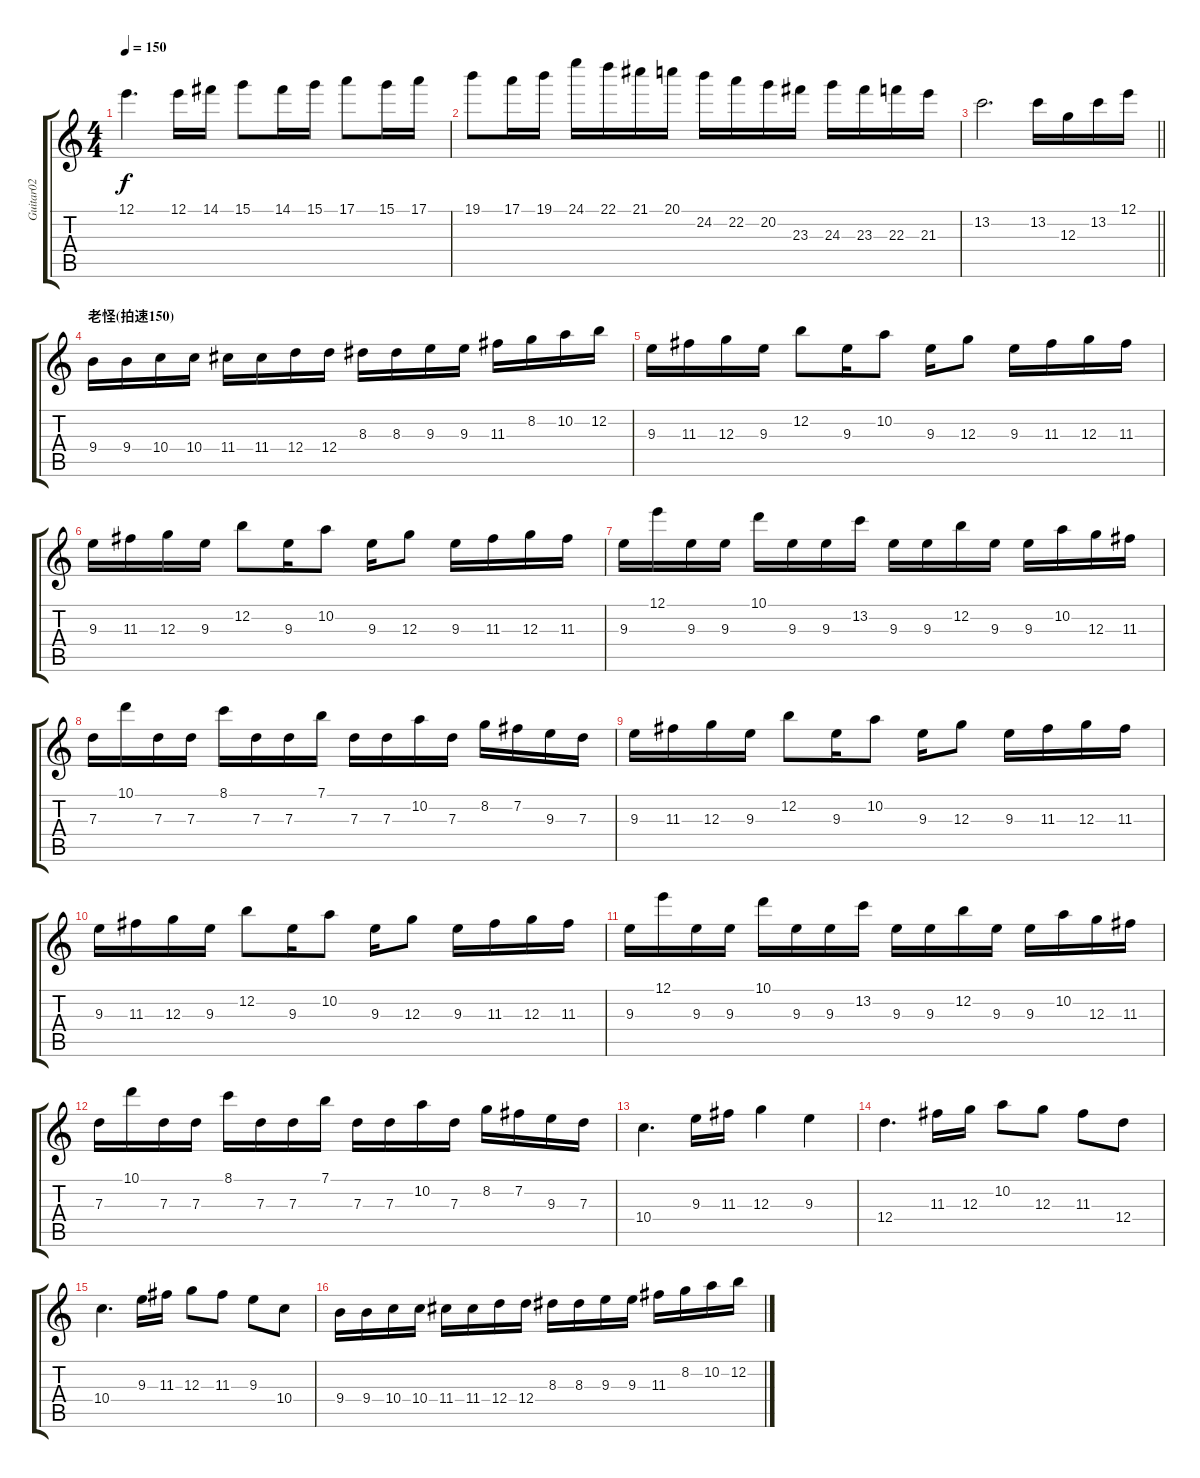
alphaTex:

\track ("Guitar02" "Guitar02") {instrument distortionguitar}
\staff {score tabs}
\tuning (E4 B3 G3 D3 A2 E2) {hide}
\ts (4 4)
\tempo 150
\clef g2
\ks c
12.1.4{d dy f} 12.1.16 14.1.16 15.1.8 14.1.16 15.1.16 17.1.8 15.1.16 17.1.16 |
19.1.8 17.1.16 19.1.16 24.1.16 22.1.16 21.1.16 20.1.16 24.2.16 22.2.16 20.2.16 23.3.16 24.3.16 23.3.16 22.3.16 21.3.16 |
\barLineRight lightlight
13.2.2{d} 13.2.16 12.3.16 13.2.16 12.1.16 |
\section ("" "老怪(拍速150)")
9.4.16 9.4.16 10.4.16 10.4.16 11.4.16 11.4.16 12.4.16 12.4.16 8.3.16 8.3.16 9.3.16 9.3.16 11.3.16 8.2.16 10.2.16 12.2.16 |
9.3.16 11.3.16 12.3.16 9.3.16 12.2.8 9.3.16 10.2.8 9.3.16 12.3.8 9.3.16 11.3.16 12.3.16 11.3.16 |
9.3.16 11.3.16 12.3.16 9.3.16 12.2.8 9.3.16 10.2.8 9.3.16 12.3.8 9.3.16 11.3.16 12.3.16 11.3.16 |
9.3.16 12.1.16 9.3.16 9.3.16 10.1.16 9.3.16 9.3.16 13.2.16 9.3.16 9.3.16 12.2.16 9.3.16 9.3.16 10.2.16 12.3.16 11.3.16 |
7.3.16 10.1.16 7.3.16 7.3.16 8.1.16 7.3.16 7.3.16 7.1.16 7.3.16 7.3.16 10.2.16 7.3.16 8.2.16 7.2.16 9.3.16 7.3.16 |
9.3.16 11.3.16 12.3.16 9.3.16 12.2.8 9.3.16 10.2.8 9.3.16 12.3.8 9.3.16 11.3.16 12.3.16 11.3.16 |
9.3.16 11.3.16 12.3.16 9.3.16 12.2.8 9.3.16 10.2.8 9.3.16 12.3.8 9.3.16 11.3.16 12.3.16 11.3.16 |
9.3.16 12.1.16 9.3.16 9.3.16 10.1.16 9.3.16 9.3.16 13.2.16 9.3.16 9.3.16 12.2.16 9.3.16 9.3.16 10.2.16 12.3.16 11.3.16 |
7.3.16 10.1.16 7.3.16 7.3.16 8.1.16 7.3.16 7.3.16 7.1.16 7.3.16 7.3.16 10.2.16 7.3.16 8.2.16 7.2.16 9.3.16 7.3.16 |
10.4.4{d} 9.3.16 11.3.16 12.3.4 9.3.4 |
12.4.4{d} 11.3.16 12.3.16 10.2.8 12.3.8 11.3.8 12.4.8 |
10.4.4{d} 9.3.16 11.3.16 12.3.8 11.3.8 9.3.8 10.4.8 |
9.4.16 9.4.16 10.4.16 10.4.16 11.4.16 11.4.16 12.4.16 12.4.16 8.3.16 8.3.16 9.3.16 9.3.16 11.3.16 8.2.16 10.2.16 12.2.16
